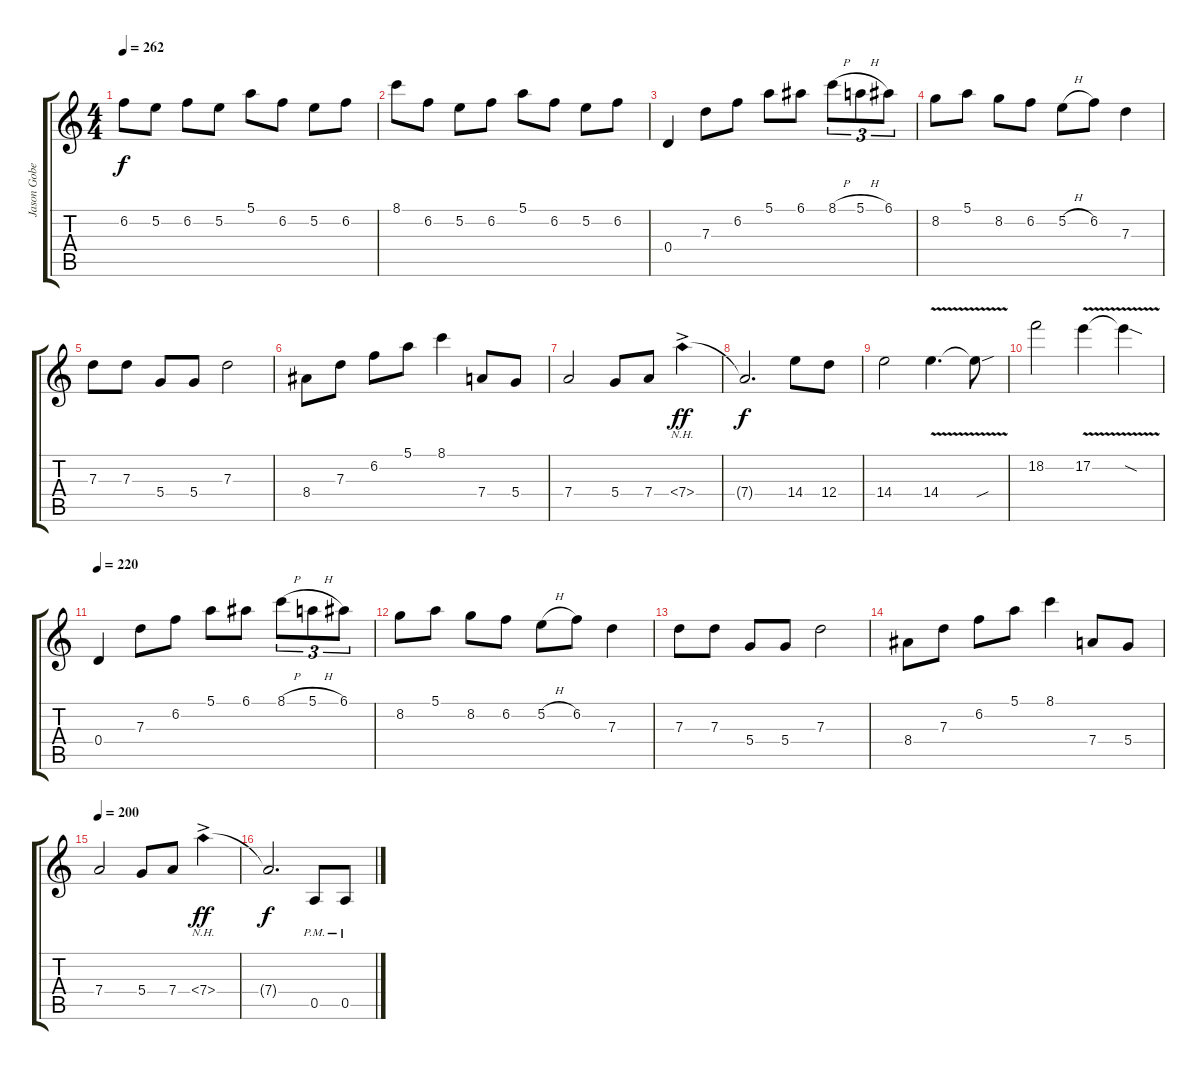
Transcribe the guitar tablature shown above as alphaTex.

\track ("Jason Gobel" "Jason Gobe") {instrument distortionguitar}
\staff {score tabs}
\tuning (E4 B3 G3 D3 A2 E2) {hide}
\ts (4 4)
\tempo 262
\clef g2
\ks c
6.2.8{dy f} 5.2.8 6.2.8 5.2.8 5.1.8 6.2.8 5.2.8 6.2.8 |
8.1.8 6.2.8 5.2.8 6.2.8 5.1.8 6.2.8 5.2.8 6.2.8 |
0.4.4{instrument pad7halo} 7.3.8 6.2.8 5.1.8 6.1.8 8.1{h}.8{tu (3 2)} 5.1{h}.8{tu (3 2)} 6.1.8{tu (3 2)} |
8.2.8 5.1.8 8.2.8 6.2.8 5.2{h}.8 6.2.8 7.3.4 |
7.3.8 7.3.8 5.4.8 5.4.8 7.3.2 |
8.4.8 7.3.8 6.2.8 5.1.8 8.1.4 7.4.8 5.4.8 |
7.4.2 5.4.8 7.4.8 7.4{nh ac}.4{dy ff} |
7.4{t}.2{d dy f} 14.4.8 12.4.8 |
14.4.2 14.4{v}.4{d} 14.4{sou t}.8 |
18.2.2 17.2{v}.4 17.2{sod t}.4 |
\tempo 220
0.4.4 7.3.8 6.2.8 5.1.8 6.1.8 8.1{h}.8{tu (3 2)} 5.1{h}.8{tu (3 2)} 6.1.8{tu (3 2)} |
8.2.8 5.1.8 8.2.8 6.2.8 5.2{h}.8 6.2.8 7.3.4 |
7.3.8 7.3.8 5.4.8 5.4.8 7.3.2 |
8.4.8 7.3.8 6.2.8 5.1.8 8.1.4 7.4.8 5.4.8 |
\tempo 200
7.4.2 5.4.8 7.4.8 7.4{nh ac}.4{dy ff} |
7.4{t}.2{d dy f} 0.5{pm}.8{instrument distortionguitar} 0.5{pm}.8
